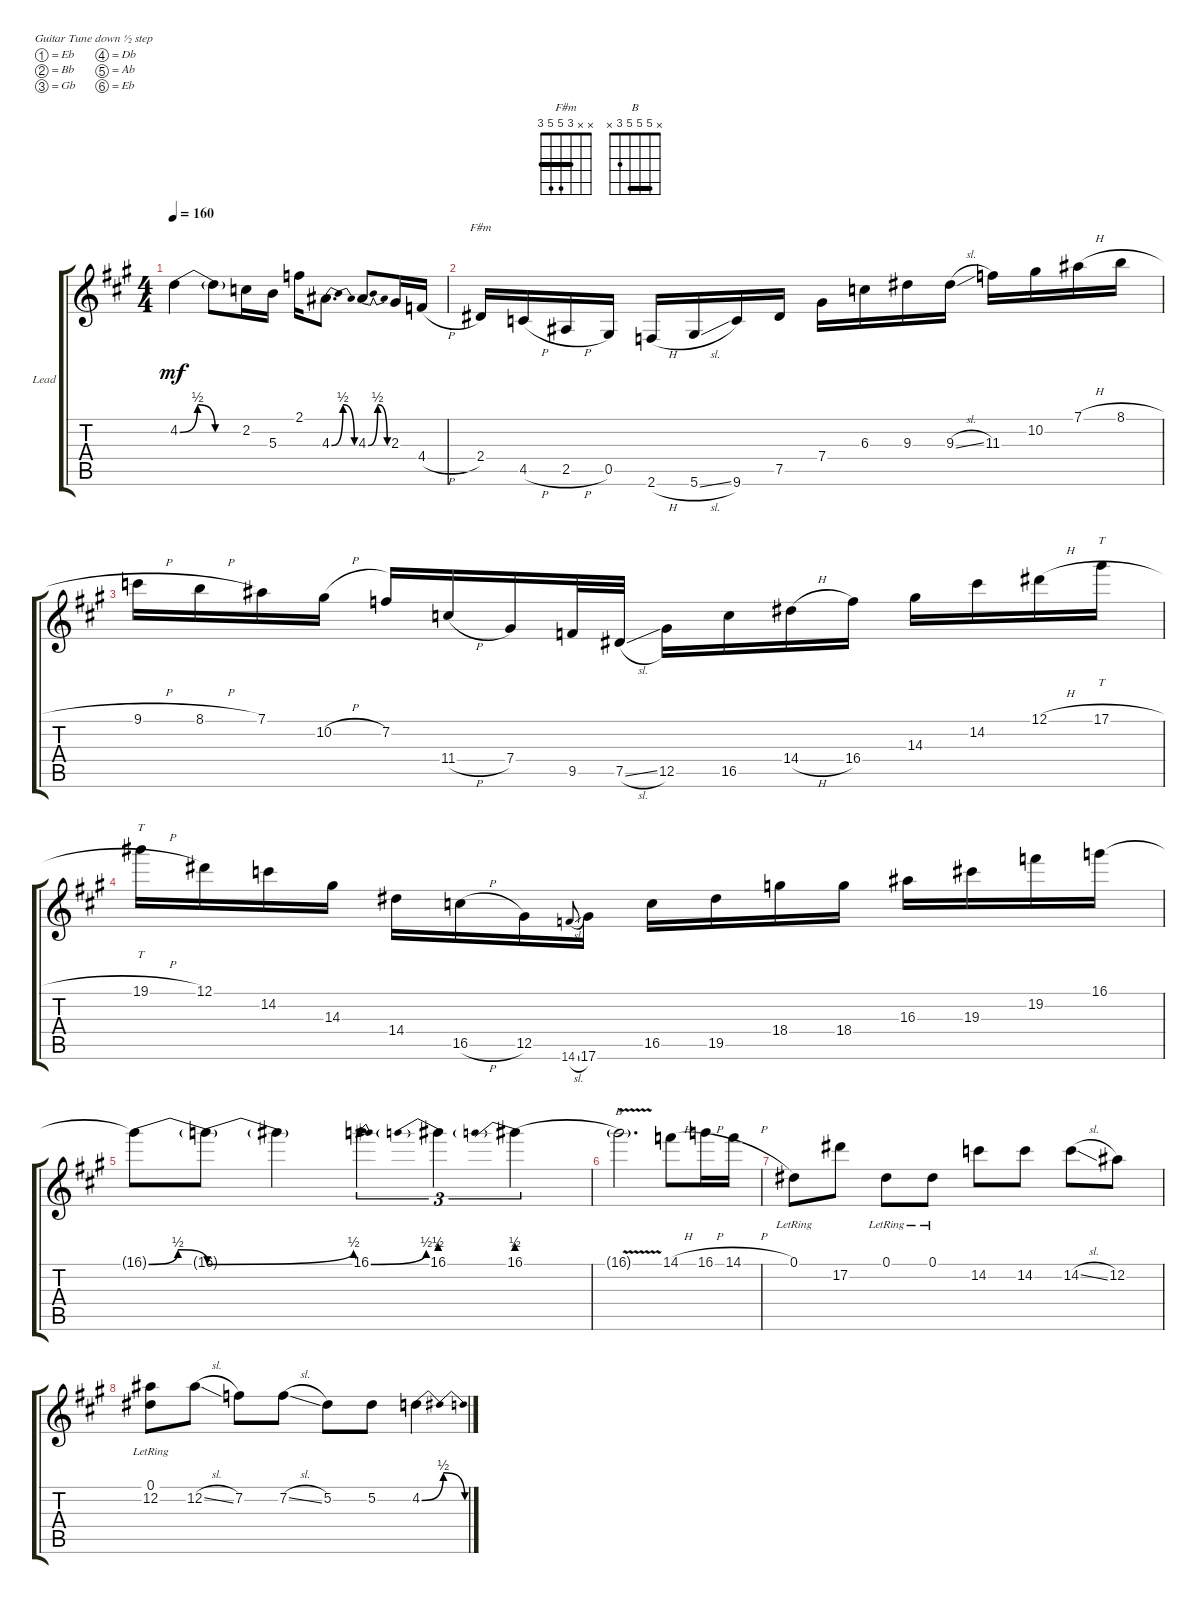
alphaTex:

\defaultSystemsLayout 4
\bracketExtendMode groupsimilarinstruments
\firstSystemTrackNameOrientation horizontal
\otherSystemsTrackNameOrientation horizontal
\track ("Lead" "Lead") {instrument overdrivenguitar}
\staff {score tabs}
\tuning (Eb4 Bb3 Gb3 Db3 Ab2 Eb2)
\chord ("F#m" x x 3 5 5 3) {barre 3}
\chord ("B" x 5 5 5 3 x) {barre (5 5)}
\ts (4 4)
\tempo 160
\clef g2
\ks a
4.2{be (bendrelease 0 0 10.799999999999999 2 30.599999999999998 2 51.6 0)}.4{dy mf} 4.2{be (hold 0 0 60 0) t}.8 2.2.16 5.3.16 2.1.16 4.3{be (bendrelease 0 0 10.2 2 20.4 2 30 0)}.8{d} 4.3{be (bendrelease 0 0 10.2 2 20.4 2 30 0)}.8 2.3.16 4.4{h}.16 |
2.4.16{ch "F#m"} 4.5{h}.16 2.5{h}.16 0.5.16 2.6{h}.16 5.6{sl}.16 9.6.16 7.5.16 7.4.16 6.3.16 9.3.16 9.3{sl}.16 11.3.16 10.2.16 7.1{h}.16 8.1{h}.16 |
9.1{h}.16 8.1{h}.16 7.1.16 10.2{h}.16 7.2.16 11.4{h}.16 7.4.16 9.5.32 7.5{sl}.32 12.5.16 16.5.16 14.4{h}.16 16.4.16 14.3.16 14.2.16 12.1{h}.16 17.1{h}.16{tt} |
19.1{h}.16{tt} 12.1.16 14.2.16 14.3.16 14.4.16 16.5{h}.16 12.5.16 14.6{sl}.8{gr onbeat} 17.6.16 16.5.16 19.5.16 18.4.16 18.4.16 16.3.16 19.3.16 19.2.16 16.1.16 |
16.1{be (bendrelease 0 0 15 2 20.4 2 31.2 0) t}.8 16.1{be (bend 0 0 30.599999999999998 2) t}.8 16.1{t}.4 16.1{be (bend 0 0 22.2 2)}.4{tu (3 2)} 16.1{be (prebend 0 2 60 2)}.4{tu (3 2)} 16.1{be (prebend 0 2 60 2)}.4{tu (3 2)} |
16.1{v t}.2{d ch "B"} 14.1{h}.8 16.1{h}.16 14.1{h}.16 |
0.1{lr}.8 17.2.8 0.1{lr}.8 0.1{lr}.8 14.2.8 14.2.8 14.2{sl}.8 12.2.8 |
(12.2 0.1{lr}).8 12.2{sl}.8 7.2.8 7.2{sl}.8 5.2.8 5.2.8 4.2{be (bendrelease 0 0 10.799999999999999 2 20.4 2 30 0)}.4
